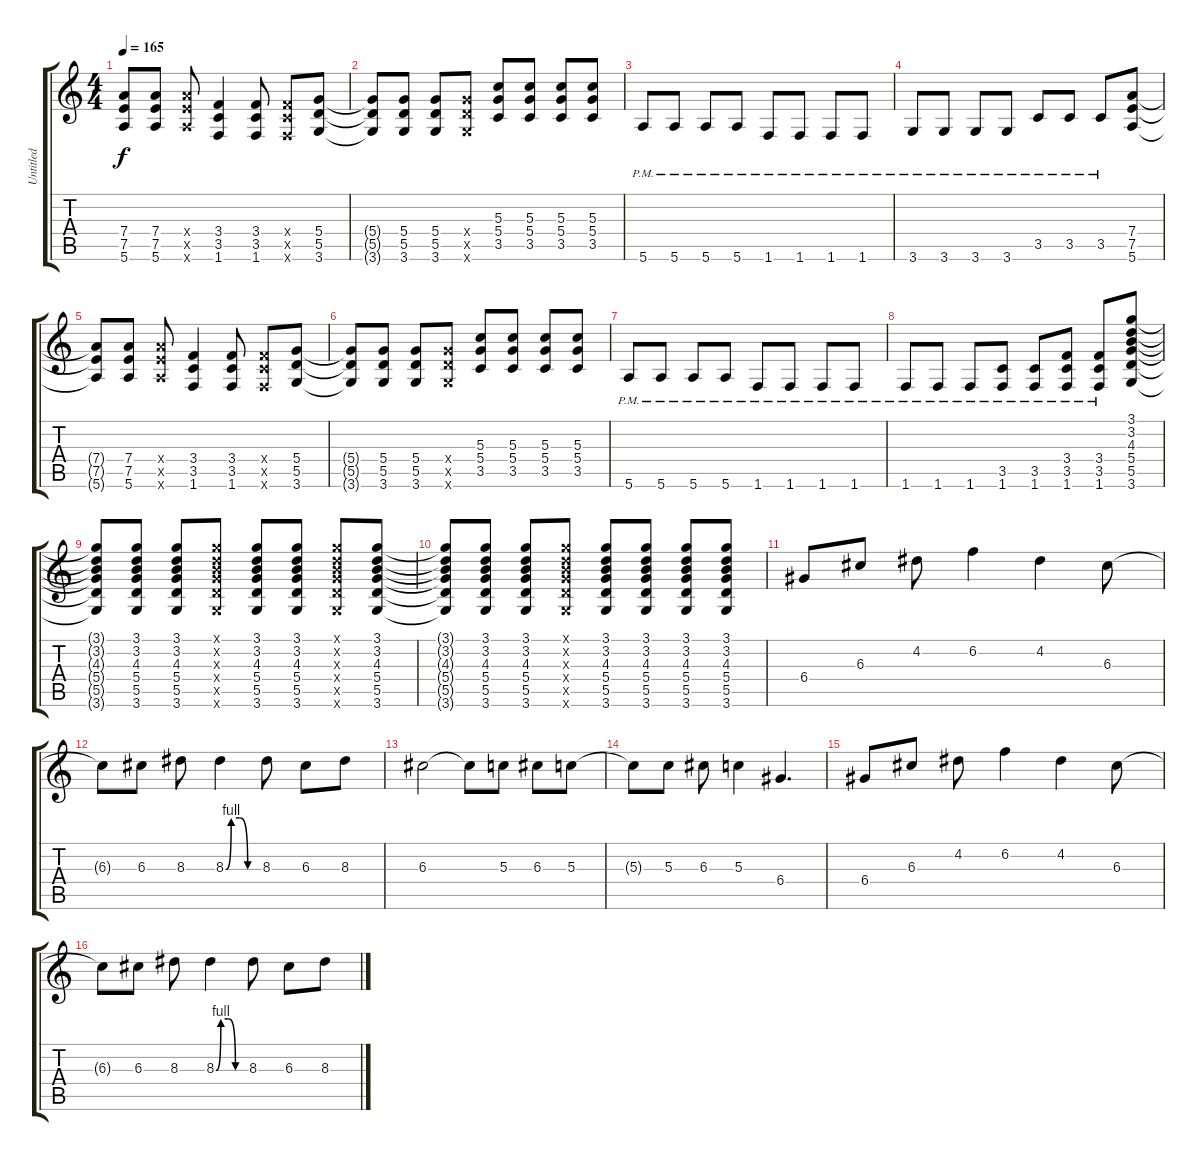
\track ("Untitled" "Untitled") {instrument distortionguitar}
\staff {score tabs}
\tuning (E4 B3 G3 D3 A2 E2) {hide}
\ts (4 4)
\tempo 165
\clef g2
\ks c
(7.4{t} 7.5{t} 5.6{t}).8{dy f} (7.4 7.5 5.6).8 (7.4{x} 7.5{x} 5.6{x}).8 (3.4 3.5 1.6).4 (3.4 3.5 1.6).8 (3.4{x} 3.5{x} 1.6{x}).8 (5.4 5.5 3.6).8 |
(5.4{t} 5.5{t} 3.6{t}).8 (5.4 5.5 3.6).8 (5.4 5.5 3.6).8 (5.4{x} 5.5{x} 3.6{x}).8 (5.3 5.4 3.5).8 (5.3 5.4 3.5).8 (5.3 5.4 3.5).8 (5.3 5.4 3.5).8 |
5.6{pm}.8 5.6{pm}.8 5.6{pm}.8 5.6{pm}.8 1.6{pm}.8 1.6{pm}.8 1.6{pm}.8 1.6{pm}.8 |
3.6{pm}.8 3.6{pm}.8 3.6{pm}.8 3.6{pm}.8 3.5{pm}.8 3.5{pm}.8 3.5{pm}.8 (7.4 7.5 5.6).8 |
(7.4{t} 7.5{t} 5.6{t}).8 (7.4 7.5 5.6).8 (7.4{x} 7.5{x} 5.6{x}).8 (3.4 3.5 1.6).4 (3.4 3.5 1.6).8 (3.4{x} 3.5{x} 1.6{x}).8 (5.4 5.5 3.6).8 |
(5.4{t} 5.5{t} 3.6{t}).8 (5.4 5.5 3.6).8 (5.4 5.5 3.6).8 (5.4{x} 5.5{x} 3.6{x}).8 (5.3 5.4 3.5).8 (5.3 5.4 3.5).8 (5.3 5.4 3.5).8 (5.3 5.4 3.5).8 |
5.6{pm}.8 5.6{pm}.8 5.6{pm}.8 5.6{pm}.8 1.6{pm}.8 1.6{pm}.8 1.6{pm}.8 1.6{pm}.8 |
1.6{pm}.8 1.6{pm}.8 1.6{pm}.8 (3.5{pm} 1.6{pm}).8 (3.5{pm} 1.6{pm}).8 (3.4{pm} 3.5{pm} 1.6{pm}).8 (3.4{pm} 3.5{pm} 1.6{pm}).8 (3.1 3.2 4.3 5.4 5.5 3.6).8 |
(3.1{t} 3.2{t} 4.3{t} 5.4{t} 5.5{t} 3.6{t}).8 (3.1 3.2 4.3 5.4 5.5 3.6).8 (3.1 3.2 4.3 5.4 5.5 3.6).8 (3.1{x} 3.2{x} 4.3{x} 5.4{x} 5.5{x} 3.6{x}).8 (3.1 3.2 4.3 5.4 5.5 3.6).8 (3.1 3.2 4.3 5.4 5.5 3.6).8 (3.1{x} 3.2{x} 4.3{x} 5.4{x} 5.5{x} 3.6{x}).8 (3.1 3.2 4.3 5.4 5.5 3.6).8 |
(3.1{t} 3.2{t} 4.3{t} 5.4{t} 5.5{t} 3.6{t}).8 (3.1 3.2 4.3 5.4 5.5 3.6).8 (3.1 3.2 4.3 5.4 5.5 3.6).8 (3.1{x} 3.2{x} 4.3{x} 5.4{x} 5.5{x} 3.6{x}).8 (3.1 3.2 4.3 5.4 5.5 3.6).8 (3.1 3.2 4.3 5.4 5.5 3.6).8 (3.1 3.2 4.3 5.4 5.5 3.6).8 (3.1 3.2 4.3 5.4 5.5 3.6).8 |
6.4.8 6.3.8 4.2.8 6.2.4 4.2.4 6.3.8 |
6.3{t}.8 6.3.8 8.3.8 8.3{be (custom 0 0 10 4 25 4 40 0 60 0)}.4 8.3.8 6.3.8 8.3.8 |
6.3.2 6.3{t}.8 5.3.8 6.3.8 5.3.8 |
5.3{t}.8 5.3.8 6.3.8 5.3.4 6.4.4{d} |
6.4.8 6.3.8 4.2.8 6.2.4 4.2.4 6.3.8 |
6.3{t}.8 6.3.8 8.3.8 8.3{be (custom 0 0 10 4 25 4 40 0 60 0)}.4 8.3.8 6.3.8 8.3.8
